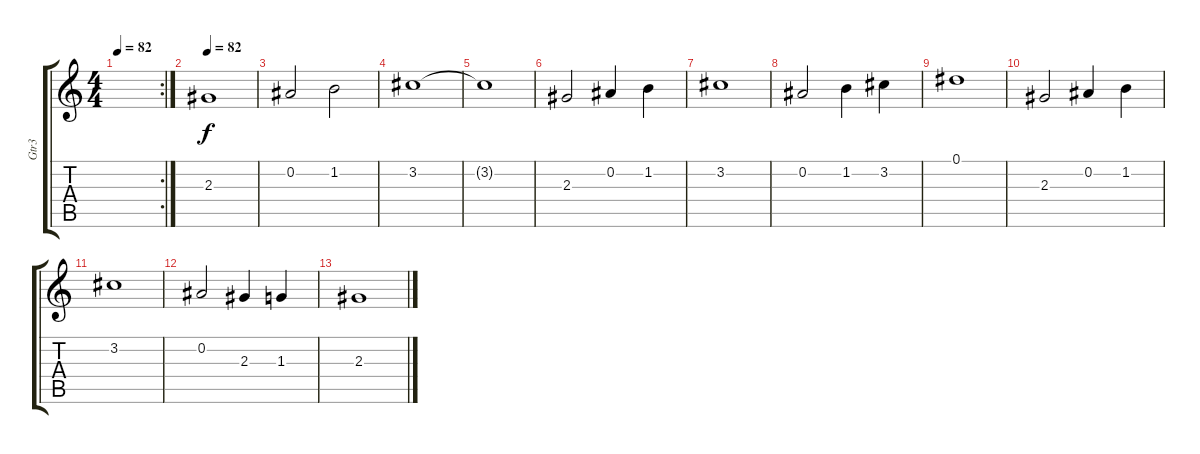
\track ("Gtr3" "Gtr3") {instrument overdrivenguitar}
\staff {score tabs}
\tuning (Eb4 Bb3 Gb3 Db3 Ab2 Eb2) {hide}
\rc 2
\ts (4 4)
\tempo 82
\clef g2
\ks c
|
\tempo 82
2.3.1{volume 7 instrument stringensemble1} |
0.2.2{volume 8} 1.2.2 |
3.2.1{volume 9} |
3.2{t}.1 |
2.3.2{volume 10} 0.2.4 1.2.4 |
3.2.1{volume 11} |
0.2.2{volume 12} 1.2.4 3.2.4 |
0.1.1{volume 13} |
2.3.2{volume 14} 0.2.4 1.2.4 |
3.2.1 |
0.2.2{volume 15} 2.3.4 1.3.4 |
2.3.1
